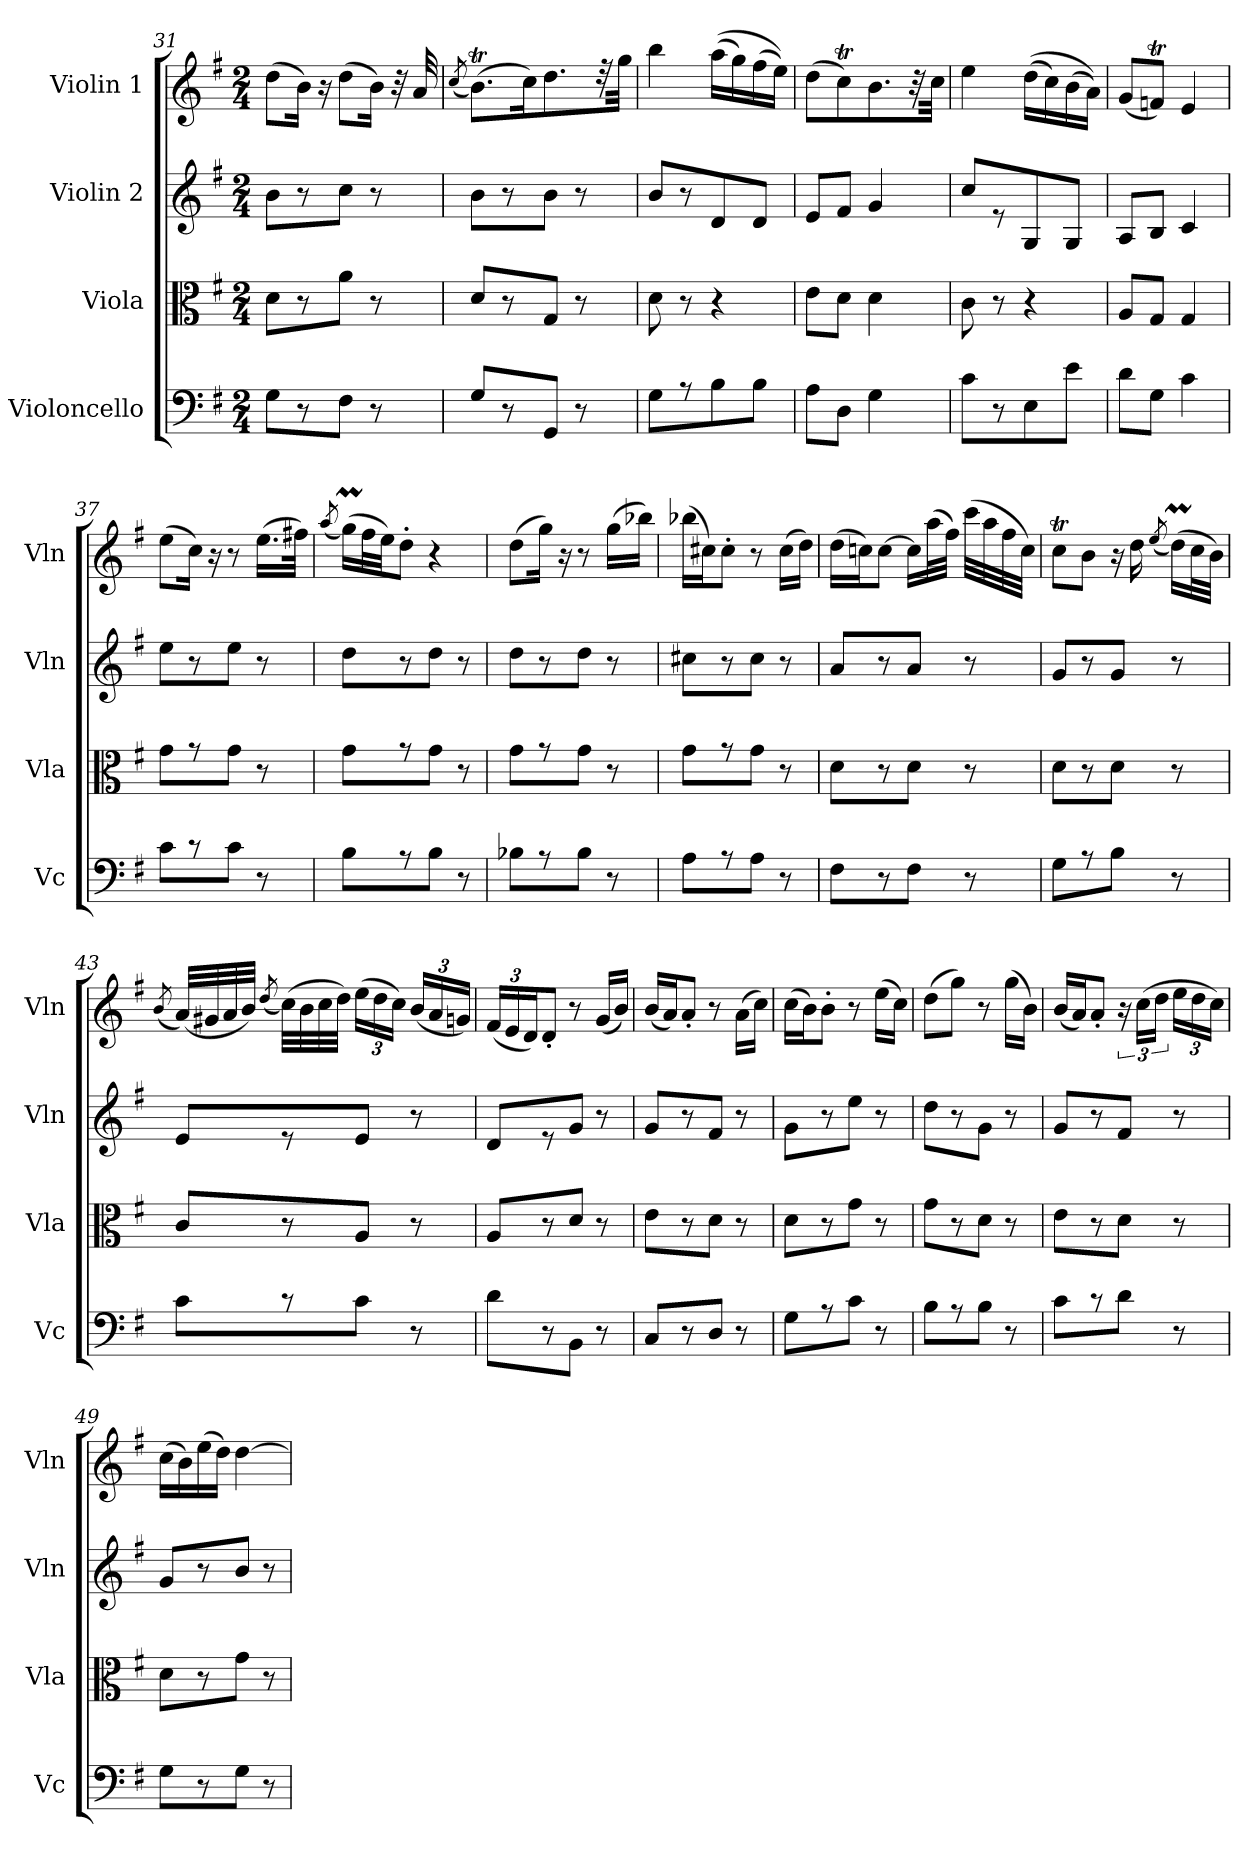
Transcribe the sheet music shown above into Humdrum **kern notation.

**kern	**kern	**kern	**kern
*part4	*part3	*part2	*part1
*staff4	*staff3	*staff2	*staff1
*I"Violoncello	*I"Viola	*I"Violin 2	*I"Violin 1
*I'Vc	*I'Vla	*I'Vln	*I'Vln
*clefF4	*clefC3	*clefG2	*clefG2
*k[f#]	*k[f#]	*k[f#]	*k[f#]
*M2/4	*M2/4	*M2/4	*M2/4
=31	=31	=31	=31
8G\L	8d\L	8b\L	(8dd\L
8r	8r	8r	16b\Jk)
.	.	.	16r
8F#\J	8a\J	8cc\J	(8dd\L
8r	8r	8r	16b\Jk)
.	.	.	32r
.	.	.	32a/
!!LO:LB:g=z
=32	=32	=32	=32
.	.	.	(8qcc/
8G/L	8d/L	8b\L	(8.bt\L)
8r	8r	8r	.
.	.	.	16cc\Jk)
8GG/J	8G/J	8b\J	8.dd\L
8r	8r	8r	.
.	.	.	32r
.	.	.	32gg\JJJ
=33	=33	=33	=33
8G\L	8d\	8b/L	4bb\
8r	8r	8r	.
8B\	4r	8d/	((16aa\LL
.	.	.	16gg\)
8B\J	.	8d/J	(16ff#\
.	.	.	16ee\JJ))
=34	=34	=34	=34
8A\L	8e\L	8e/L	(8dd\L
8D\J	8d\J	8f#/J	8ccT\J)
4G\	4d\	4g/	8.b\L
.	.	.	32r
.	.	.	32cc\JJJ
=35	=35	=35	=35
8c\L	8c\	8cc/L	4ee\
8r	8r	8r	.
8E\	4r	8G/	((16dd\LL
.	.	.	16cc\)
8e\J	.	8G/J	(16b\
.	.	.	16a\JJ))
=36	=36	=36	=36
8d\L	8A/L	8A/L	(8g/L
8G\J	8G/J	8B/J	8fnT/J)
4c\	4G/	4c/	4e/
=37	=37	=37	=37
8c\L	8g\L	8ee\L	(8ee\L
8r	8r	8r	16cc\Jk)
.	.	.	16r
8c\J	8g\J	8ee\J	8r
8r	8r	8r	(16.ee\LL
.	.	.	32ff#X\JJk)
!!LO:LB:g=z
=38	=38	=38	=38
.	.	.	(8qaa/
8B\L	8g\L	8dd\L	(16ggM\LL)
.	.	.	32ff#\L
.	.	.	32ee\JJ)
8r	8r	8r	8dd'\J
8B\J	8g\J	8dd\J	4r
8r	8r	8r	.
=39	=39	=39	=39
8B-X\L	8g\L	8dd\L	(8dd\L
8r	8r	8r	16gg\Jk)
.	.	.	16r
8B-\J	8g\J	8dd\J	8r
8r	8r	8r	(16gg\LL
.	.	.	16bb-X\JJ)
=40	=40	=40	=40
8A\L	8g\L	8cc#X\L	(16bb-X\LL
.	.	.	16cc#X\J)
8r	8r	8r	8cc#'\J
8A\J	8g\J	8cc#\J	8r
8r	8r	8r	(16cc#\LL
.	.	.	16dd\JJ)
=41	=41	=41	=41
8F#\L	8d\L	8a/L	(16dd\LL
.	.	.	16ccn\J)
8r	8r	8r	[8cc\J
8F#\J	8d\J	8a/J	16cc\LL]
.	.	.	(32aa\L
.	.	.	32ff#\JJJ)
8r	8r	8r	(32ccc\LLL
.	.	.	32aa\
.	.	.	32ff#\
.	.	.	32cc\JJJ)
=42	=42	=42	=42
8G\L	8d\L	8g/L	8ccT\L
8r	8r	8r	8b\J
8B\J	8d\J	8g/J	16r
.	.	.	16dd\
.	.	.	(8qee/
8r	8r	8r	(16ddM\LL)
.	.	.	32cc\L
.	.	.	32b\JJJ)
!!LO:PB:g=z
=43	=43	=43	=43
.	.	.	(8qb/
8c\L	8c/L	8e/L	(32a/LLL)
.	.	.	32g#X/
.	.	.	32a/
.	.	.	32b/JJJ)
.	.	.	(8qdd/
8r	8r	8r	(32cc\LLL)
.	.	.	32b\
.	.	.	32cc\
.	.	.	32dd\JJJ)
*	*	*	*Xbrackettup
8c\J	8A/J	8e/J	(24ee\LL
.	.	.	24dd\
.	.	.	24cc\JJ)
8r	8r	8r	(24b/LL
.	.	.	24a/
.	.	.	24gn/JJ)
=44	=44	=44	=44
8d\L	8A/L	8d/L	(24f#/LL
.	.	.	24e/
.	.	.	24d/J)
8r	8r	8r	8d'/J
8BB\J	8d/J	8g/J	8r
8r	8r	8r	(16g/LL
.	.	.	16b/JJ)
=45	=45	=45	=45
8C/L	8e\L	8g/L	(16b/LL
.	.	.	16a/J)
8r	8r	8r	8a'/J
8D/J	8d\J	8f#/J	8r
8r	8r	8r	(16a\LL
.	.	.	16cc\JJ)
=46	=46	=46	=46
8G\L	8d\L	8g\L	(16cc\LL
.	.	.	16b\J)
8r	8r	8r	8b'\J
8c\J	8g\J	8ee\J	8r
8r	8r	8r	(16ee\LL
.	.	.	16cc\JJ)
=47	=47	=47	=47
8B\L	8g\L	8dd\L	(8dd\L
8r	8r	8r	8gg\J)
8B\J	8d\J	8g\J	8r
8r	8r	8r	(16gg\LL
.	.	.	16b\JJ)
!!LO:LB:g=z
=48	=48	=48	=48
8c\L	8e\L	8g/L	(16b/LL
.	.	.	16a/J)
8r	8r	8r	8a'/J
*	*	*	*brackettup
8d\J	8d\J	8f#/J	24r
.	.	.	(24cc\LL
.	.	.	24dd\JJ
*	*	*	*Xbrackettup
8r	8r	8r	24ee\LL
.	.	.	24dd\
.	.	.	24cc\JJ)
=49	=49	=49	=49
8G\L	8d\L	8g/L	(16cc\LL
.	.	.	16b\)
8r	8r	8r	(16ee\
.	.	.	16dd\JJ)
8G\J	8g\J	8b/J	[4dd\
8r	8r	8r	.
=	=	=	=
*-	*-	*-	*-
